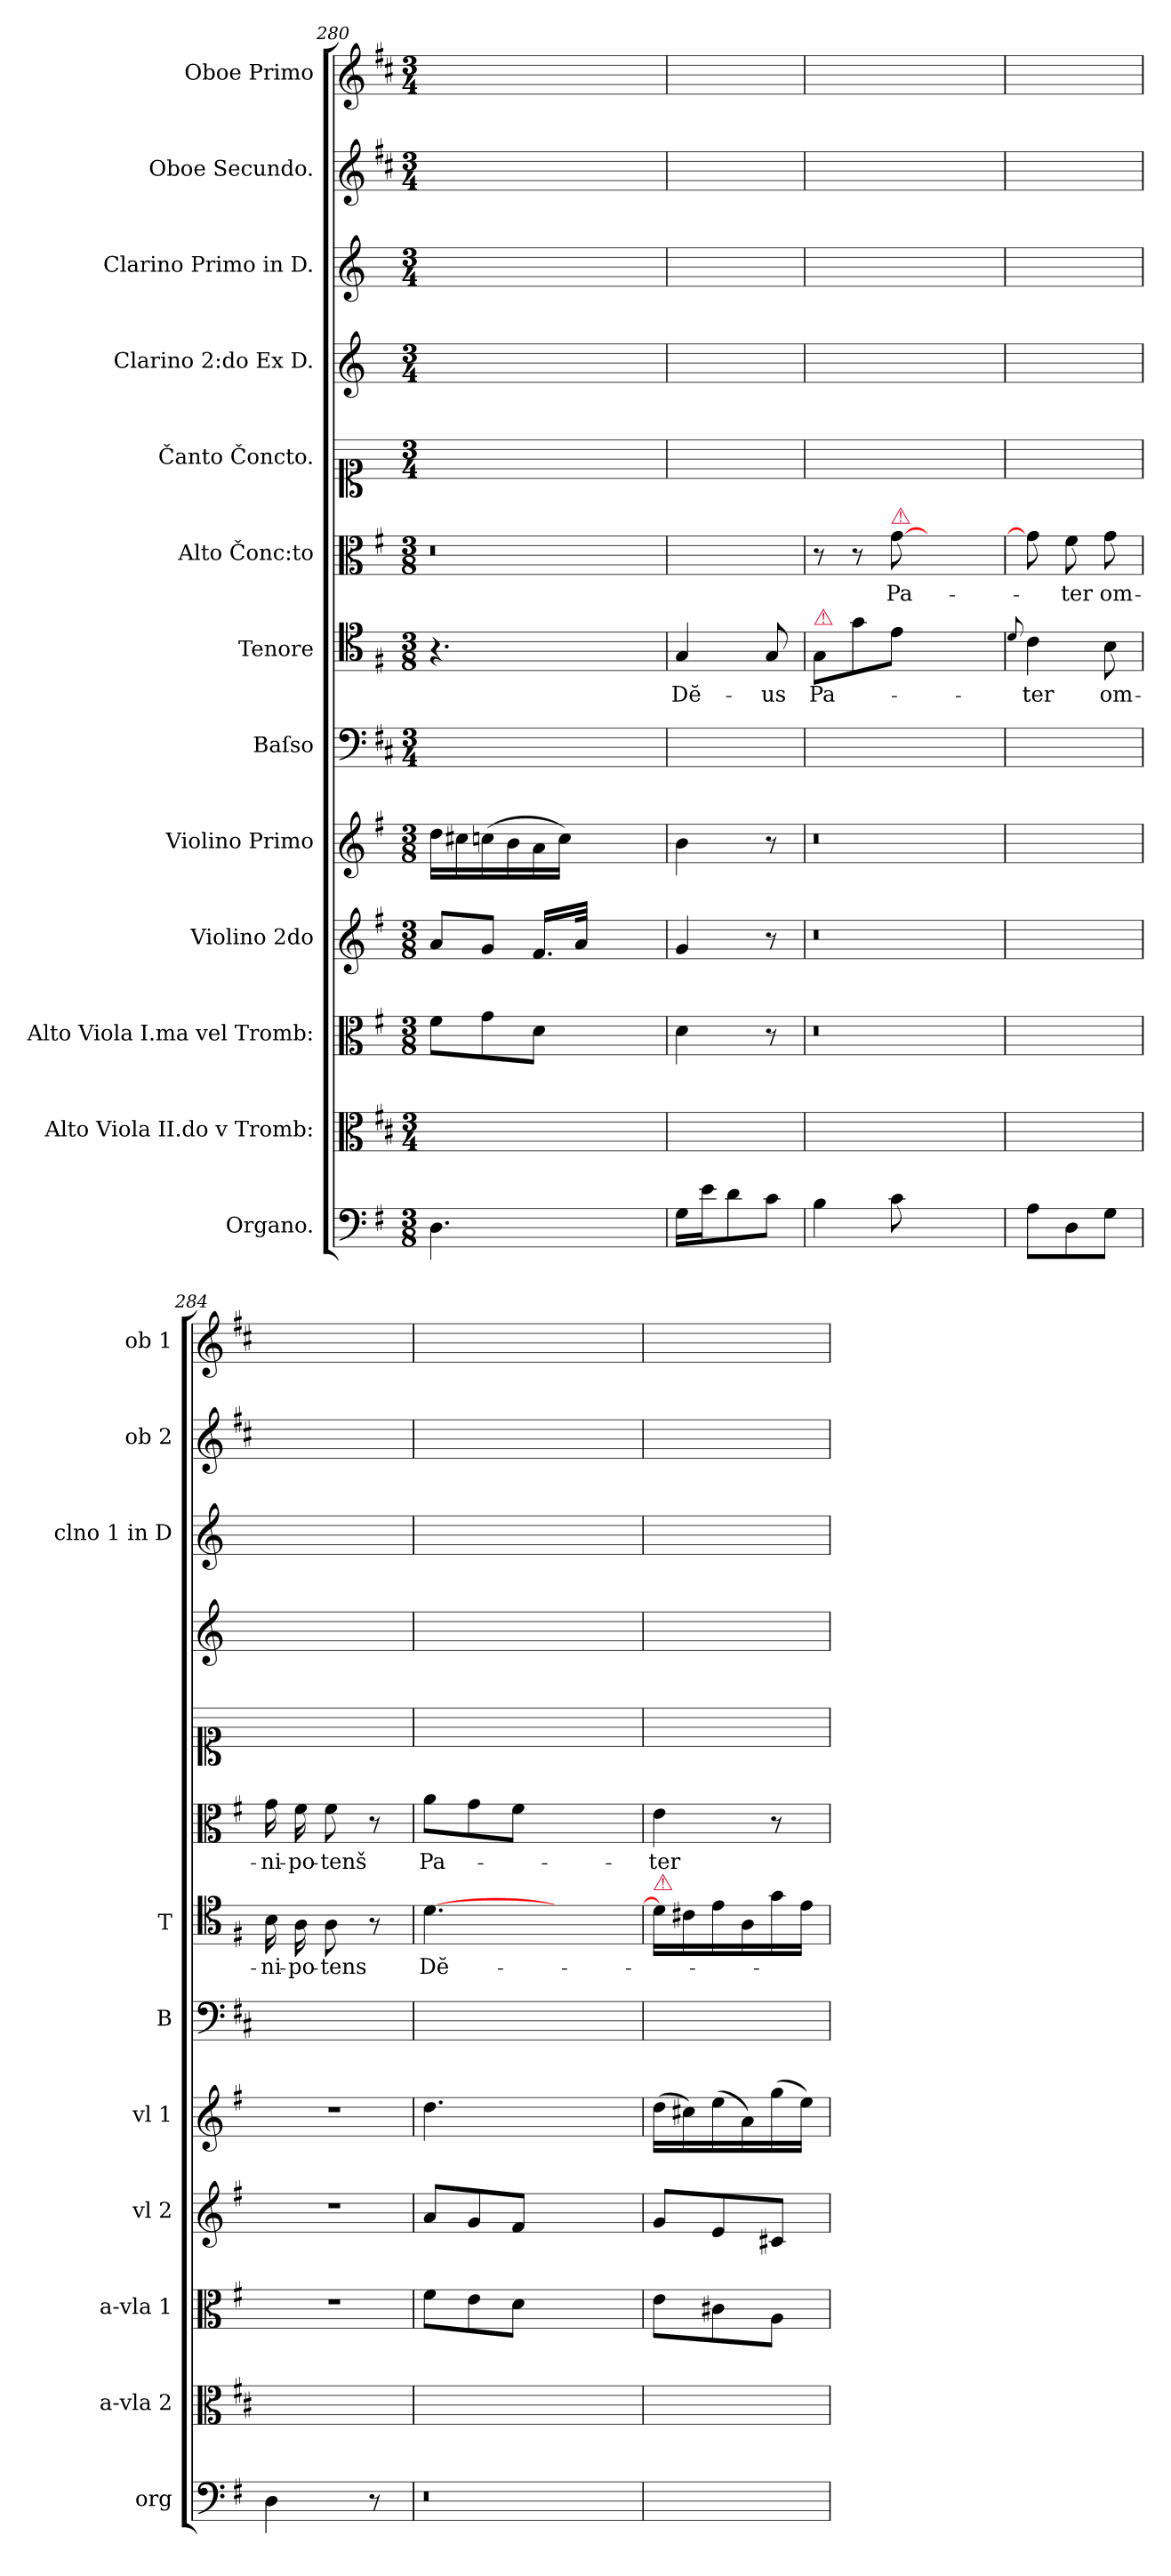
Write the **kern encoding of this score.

**kern	**kern	**kern	**dynam	**kern	**dynam	**kern	**dynam	**kern	**kern	**text	**kern	**text	**kern	**kern	**kern	**kern	**kern
*part13	*part12	*part11	*part11	*part10	*part10	*part9	*part9	*part8	*part7	*part7	*part6	*part6	*part5	*part4	*part3	*part2	*part1
*staff13	*staff12	*staff11	*staff11	*staff10	*staff10	*staff9	*staff9	*staff8	*staff7	*staff7	*staff6	*staff6	*staff5	*staff4	*staff3	*staff2	*staff1
*I"Organo.	*I"Alto Viola II.do v Tromb:	*I"Alto Viola I.ma vel Tromb:	*	*I"Violino 2do	*	*I"Violino Primo	*	*I"Baſso	*I"Tenore	*	*I"Alto Čonc:to	*	*I"Čanto Čoncto.	*I"Clarino 2:do Ex D.	*I"Clarino Primo in D.	*I"Oboe Secundo.	*I"Oboe Primo
*I'org	*I'a-vla 2	*I'a-vla 1	*	*I'vl 2	*	*I'vl 1	*	*I'B	*I'T	*	*	*	*	*	*I'clno 1 in D	*I'ob 2	*I'ob 1
*clefF4	*clefC3	*clefC3	*	*clefG2	*	*clefG2	*	*clefF4	*clefC4	*	*clefC3	*	*clefC1	*clefG2	*clefG2	*clefG2	*clefG2
*	*	*	*	*	*	*	*	*	*	*	*	*	*	*ITrd-1c-2	*ITrd-1c-2	*	*
*k[f#]	*k[f#c#]	*k[f#]	*	*k[f#]	*	*k[f#]	*	*k[f#c#]	*k[f#]	*	*k[f#]	*	*k[]	*k[f#c#]	*k[f#c#]	*k[f#c#]	*k[f#c#]
*M3/8	*M3/4	*M3/8	*	*M3/8	*	*M3/8	*	*M3/4	*M3/8	*	*M3/8	*	*M3/4	*M3/4	*M3/4	*M3/4	*M3/4
=280	=280	=280	=280	=280	=280	=280	=280	=280	=280	=280	=280	=280	=280	=280	=280	=280	=280
!	!	!	!LO:DY:b	!	!	!	!LO:DY:b:rj	!	!	!	!LO:N:vis=0	!	!	!	!	!	!
4.D\	4.ryy	8f#\L	p&colon;	8a/L	p&colon;	16dd\LL	p&colon;	4.ryy	4.r	.	2.r	.	4.ryy	4.ryy	4.ryy	4.ryy	4.ryy
.	.	.	.	.	.	16cc#X\	.	.	.	.	.	.	.	.	.	.	.
.	.	8g\	.	8g/J	.	(16ccn\	.	.	.	.	.	.	.	.	.	.	.
.	.	.	.	.	.	16b\	.	.	.	.	.	.	.	.	.	.	.
.	.	8d\J	.	16.f#/LL	.	16a\	.	.	.	.	.	.	.	.	.	.	.
.	.	.	.	.	.	16cc\JJ)	.	.	.	.	.	.	.	.	.	.	.
.	.	.	.	32a/JJk	.	.	.	.	.	.	.	.	.	.	.	.	.
4.ryy	4.ryy	4.ryy	.	4.ryy	.	4.ryy	.	4.ryy	4.ryy	.	.	.	4.ryy	4.ryy	4.ryy	4.ryy	4.ryy
=281	=281	=281	=281	=281	=281	=281	=281	=281	=281	=281	=281	=281	=281	=281	=281	=281	=281
16G\LL	4.ryy	4d\	.	4g/	.	4b\	.	4.ryy	4G/	Dĕ-	4.ryy	.	4.ryy	4.ryy	4.ryy	4.ryy	4.ryy
16e\J	.	.	.	.	.	.	.	.	.	.	.	.	.	.	.	.	.
8d\	.	.	.	.	.	.	.	.	.	.	.	.	.	.	.	.	.
8c\J	.	8r	.	8r	.	8r	.	.	8G/	-us	.	.	.	.	.	.	.
=282	=282	=282	=282	=282	=282	=282	=282	=282	=282	=282	=282	=282	=282	=282	=282	=282	=282
!	!	!	!	!	!	!	!	!	!LO:TX:a:color=crimson:t=⚠	!	!	!	!	!	!	!	!
!	!	!LO:N:vis=0	!	!LO:N:vis=0	!	!LO:N:vis=0	!	!	!	!	!	!	!	!	!	!	!
4B\	4.ryy	2.r	.	2.r	.	2.r	.	4.ryy	8G/L	Pa-	8r	.	4.ryy	4.ryy	4.ryy	4.ryy	4.ryy
.	.	.	.	.	.	.	.	.	8g\	.	8r	.	.	.	.	.	.
!	!	!	!	!	!	!	!	!	!	!	!LO:TX:a:color=crimson:t=⚠	!	!	!	!	!	!
8c\	.	.	.	.	.	.	.	.	8e\J	.	[8g\	Pa-	.	.	.	.	.
4.ryy	4.ryy	.	.	.	.	.	.	4.ryy	4.ryy	.	4.ryy	.	4.ryy	4.ryy	4.ryy	4.ryy	4.ryy
=283	=283	=283	=283	=283	=283	=283	=283	=283	=283	=283	=283	=283	=283	=283	=283	=283	=283
.	.	.	.	.	.	.	.	.	8qqd/	.	.	.	.	.	.	.	.
8A\L	4.ryy	4.ryy	.	4.ryy	.	4.ryy	.	4.ryy	4c\	-ter	8g\]	.	4.ryy	4.ryy	4.ryy	4.ryy	4.ryy
8D\	.	.	.	.	.	.	.	.	.	.	8f#\	-ter	.	.	.	.	.
8G\J	.	.	.	.	.	.	.	.	8B\	om-	8g\	om-	.	.	.	.	.
=284	=284	=284	=284	=284	=284	=284	=284	=284	=284	=284	=284	=284	=284	=284	=284	=284	=284
4D\	4.ryy	4.r	.	4.r	.	4.r	.	4.ryy	16B\	-ni-	16g\	-ni-	4.ryy	4.ryy	4.ryy	4.ryy	4.ryy
.	.	.	.	.	.	.	.	.	16A\	-po-	16f#\	-po-	.	.	.	.	.
.	.	.	.	.	.	.	.	.	8A\	-tens	8f#\	-tenš	.	.	.	.	.
8r	.	.	.	.	.	.	.	.	8r	.	8r	.	.	.	.	.	.
=285	=285	=285	=285	=285	=285	=285	=285	=285	=285	=285	=285	=285	=285	=285	=285	=285	=285
!LO:N:vis=0	!	!	!	!	!	!	!LO:DY:b	!	!	!	!	!	!	!	!	!	!
2.r	4.ryy	8f#\L	.	8a/L	.	4.dd\	p&colon;	4.ryy	[4.d\	Dĕ-	8a\L	Pa-	4.ryy	4.ryy	4.ryy	4.ryy	4.ryy
.	.	8e\	.	8g/	.	.	.	.	.	.	8g\	.	.	.	.	.	.
.	.	8d\J	.	8f#/J	.	.	.	.	.	.	8f#\J	.	.	.	.	.	.
.	4.ryy	4.ryy	.	4.ryy	.	4.ryy	.	4.ryy	4.ryy	.	4.ryy	.	4.ryy	4.ryy	4.ryy	4.ryy	4.ryy
=286	=286	=286	=286	=286	=286	=286	=286	=286	=286	=286	=286	=286	=286	=286	=286	=286	=286
!	!	!	!	!	!	!	!	!	!LO:TX:a:color=crimson:t=⚠	!	!	!	!	!	!	!	!
4.ryy	4.ryy	8e\L	.	8g/L	.	(16dd\LL	.	4.ryy	16d\LL]	.	4e\	-ter	4.ryy	4.ryy	4.ryy	4.ryy	4.ryy
.	.	.	.	.	.	16cc#X\)	.	.	16c#X\	.	.	.	.	.	.	.	.
.	.	8c#X\	.	8e/	.	(16ee\	.	.	16e\	.	.	.	.	.	.	.	.
.	.	.	.	.	.	16a\)	.	.	16A\	.	.	.	.	.	.	.	.
.	.	8A\J	.	8c#X/J	.	(16gg\	.	.	16g\	.	8r	.	.	.	.	.	.
.	.	.	.	.	.	16ee\JJ)	.	.	16e\JJ	.	.	.	.	.	.	.	.
=	=	=	=	=	=	=	=	=	=	=	=	=	=	=	=	=	=
*-	*-	*-	*-	*-	*-	*-	*-	*-	*-	*-	*-	*-	*-	*-	*-	*-	*-
